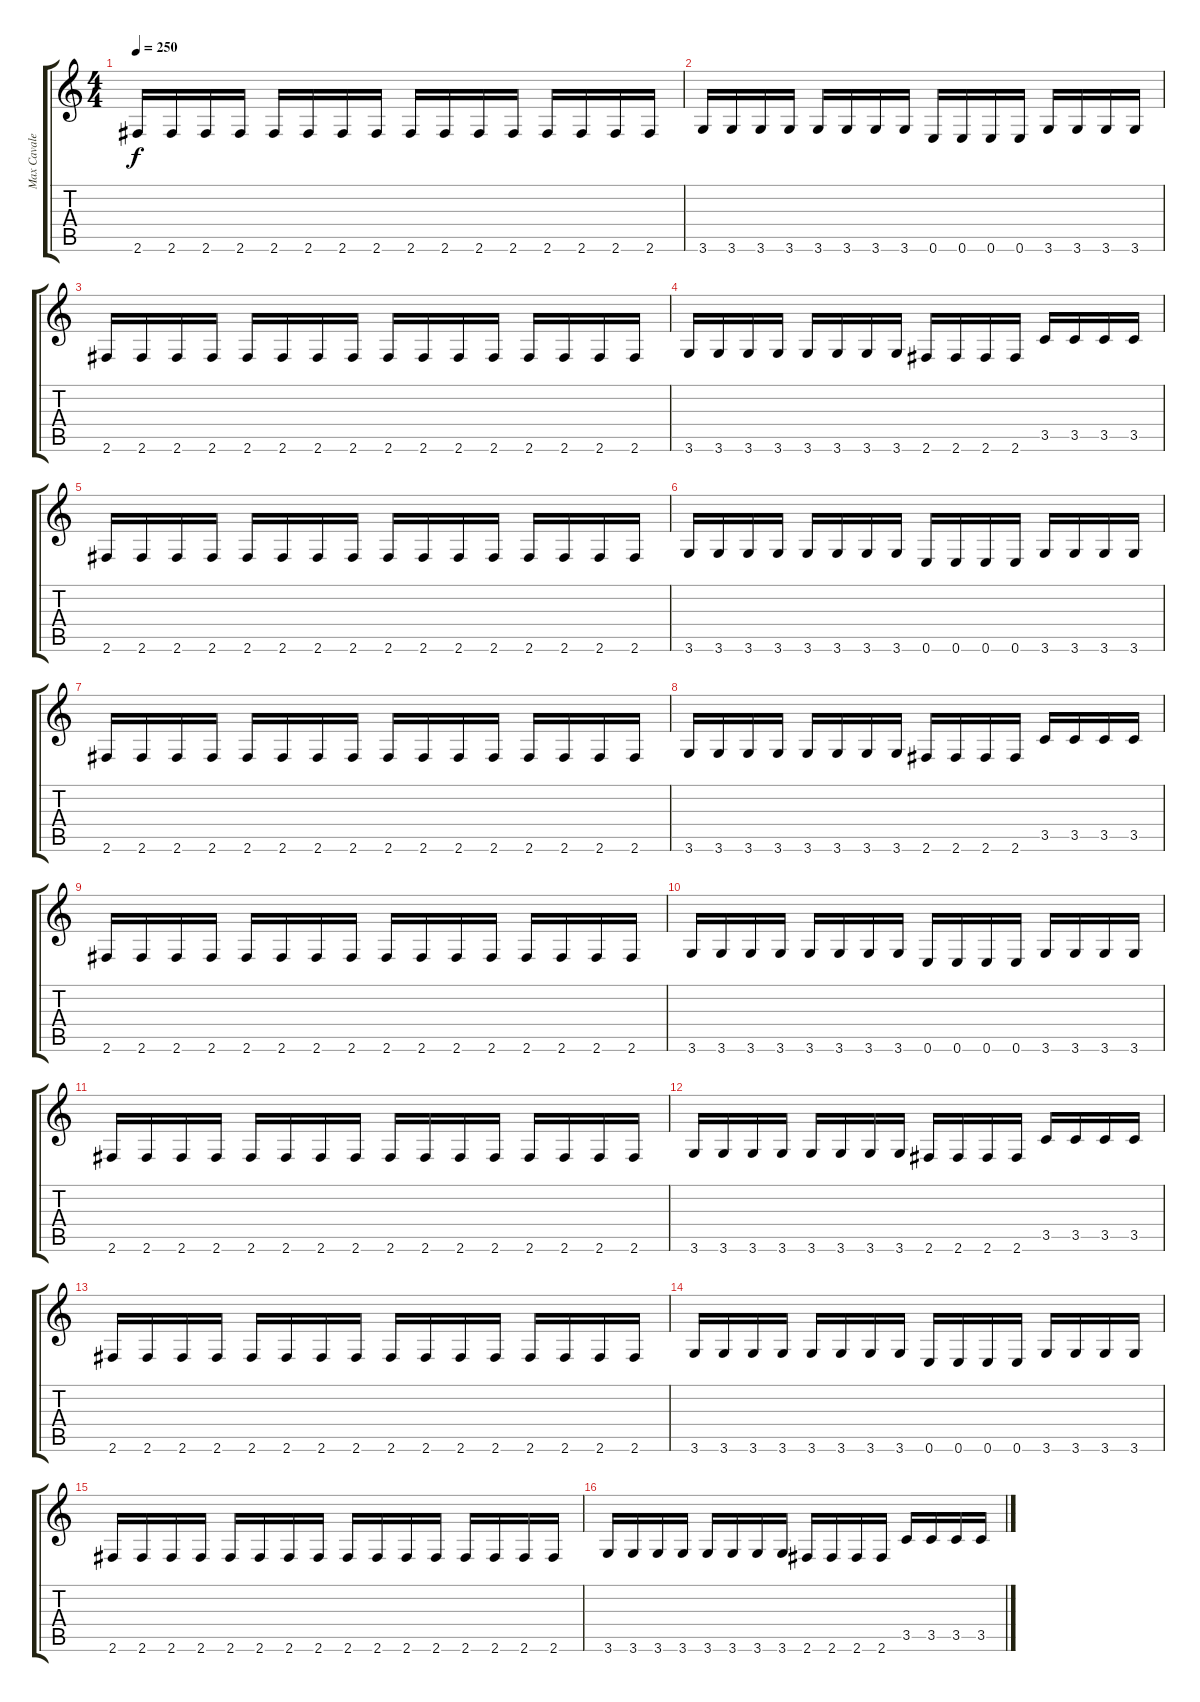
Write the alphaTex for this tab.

\track ("Max Cavalera" "Max Cavale") {instrument distortionguitar}
\staff {score tabs}
\tuning (E4 B3 G3 D3 A2 E2) {hide}
\ts (4 4)
\tempo 250
\clef g2
\ks c
2.6.16{dy f} 2.6.16 2.6.16 2.6.16 2.6.16 2.6.16 2.6.16 2.6.16 2.6.16 2.6.16 2.6.16 2.6.16 2.6.16 2.6.16 2.6.16 2.6.16 |
3.6.16 3.6.16 3.6.16 3.6.16 3.6.16 3.6.16 3.6.16 3.6.16 0.6.16 0.6.16 0.6.16 0.6.16 3.6.16 3.6.16 3.6.16 3.6.16 |
2.6.16 2.6.16 2.6.16 2.6.16 2.6.16 2.6.16 2.6.16 2.6.16 2.6.16 2.6.16 2.6.16 2.6.16 2.6.16 2.6.16 2.6.16 2.6.16 |
3.6.16 3.6.16 3.6.16 3.6.16 3.6.16 3.6.16 3.6.16 3.6.16 2.6.16 2.6.16 2.6.16 2.6.16 3.5.16 3.5.16 3.5.16 3.5.16 |
2.6.16 2.6.16 2.6.16 2.6.16 2.6.16 2.6.16 2.6.16 2.6.16 2.6.16 2.6.16 2.6.16 2.6.16 2.6.16 2.6.16 2.6.16 2.6.16 |
3.6.16 3.6.16 3.6.16 3.6.16 3.6.16 3.6.16 3.6.16 3.6.16 0.6.16 0.6.16 0.6.16 0.6.16 3.6.16 3.6.16 3.6.16 3.6.16 |
2.6.16 2.6.16 2.6.16 2.6.16 2.6.16 2.6.16 2.6.16 2.6.16 2.6.16 2.6.16 2.6.16 2.6.16 2.6.16 2.6.16 2.6.16 2.6.16 |
3.6.16 3.6.16 3.6.16 3.6.16 3.6.16 3.6.16 3.6.16 3.6.16 2.6.16 2.6.16 2.6.16 2.6.16 3.5.16 3.5.16 3.5.16 3.5.16 |
2.6.16 2.6.16 2.6.16 2.6.16 2.6.16 2.6.16 2.6.16 2.6.16 2.6.16 2.6.16 2.6.16 2.6.16 2.6.16 2.6.16 2.6.16 2.6.16 |
3.6.16 3.6.16 3.6.16 3.6.16 3.6.16 3.6.16 3.6.16 3.6.16 0.6.16 0.6.16 0.6.16 0.6.16 3.6.16 3.6.16 3.6.16 3.6.16 |
2.6.16 2.6.16 2.6.16 2.6.16 2.6.16 2.6.16 2.6.16 2.6.16 2.6.16 2.6.16 2.6.16 2.6.16 2.6.16 2.6.16 2.6.16 2.6.16 |
3.6.16 3.6.16 3.6.16 3.6.16 3.6.16 3.6.16 3.6.16 3.6.16 2.6.16 2.6.16 2.6.16 2.6.16 3.5.16 3.5.16 3.5.16 3.5.16 |
2.6.16 2.6.16 2.6.16 2.6.16 2.6.16 2.6.16 2.6.16 2.6.16 2.6.16 2.6.16 2.6.16 2.6.16 2.6.16 2.6.16 2.6.16 2.6.16 |
3.6.16 3.6.16 3.6.16 3.6.16 3.6.16 3.6.16 3.6.16 3.6.16 0.6.16 0.6.16 0.6.16 0.6.16 3.6.16 3.6.16 3.6.16 3.6.16 |
2.6.16 2.6.16 2.6.16 2.6.16 2.6.16 2.6.16 2.6.16 2.6.16 2.6.16 2.6.16 2.6.16 2.6.16 2.6.16 2.6.16 2.6.16 2.6.16 |
3.6.16 3.6.16 3.6.16 3.6.16 3.6.16 3.6.16 3.6.16 3.6.16 2.6.16 2.6.16 2.6.16 2.6.16 3.5.16 3.5.16 3.5.16 3.5.16
